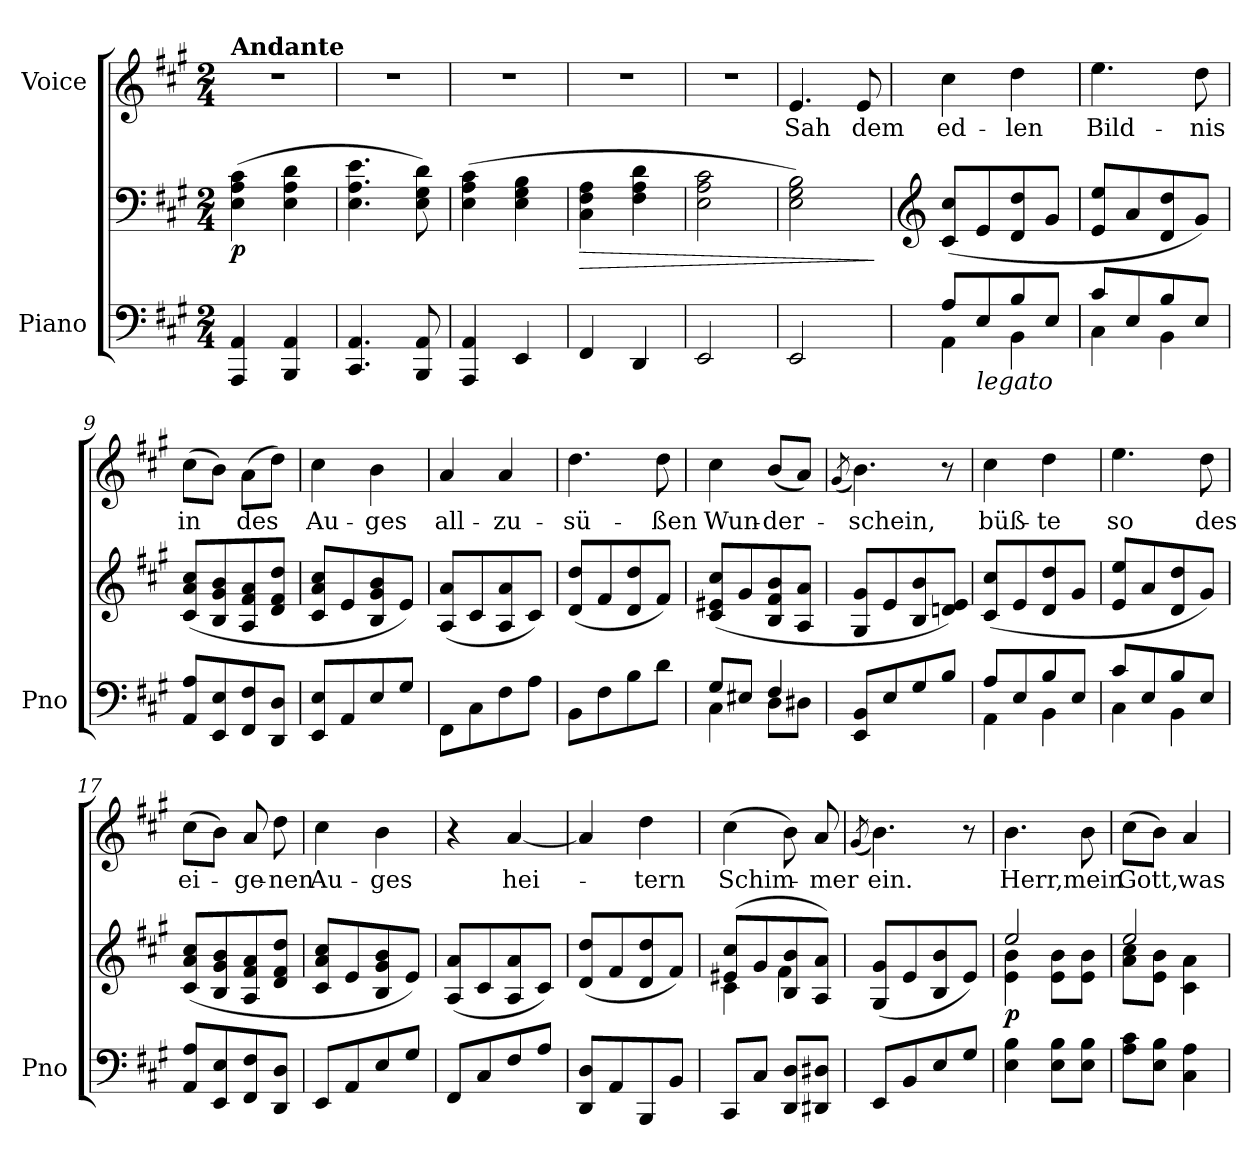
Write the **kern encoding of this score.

**kern	**kern	**dynam	**kern	**text
*part2	*part2	*part2	*part1	*part1
*staff3	*staff2	*staff2/3	*staff1	*staff1
*I"Piano	*	*	*I"Voice	*
*I'Pno	*	*	*	*
*clefF4	*clefF4	*	*clefG2	*
*k[f#c#g#]	*k[f#c#g#]	*	*k[f#c#g#]	*
*M2/4	*M2/4	*	*M2/4	*
=1	=1	=1	=1	=1
!	!	!	!LO:TX:a:B:t=Andante	!
!	!	!LO:DY:b	!	!
4AAA/ 4AA/	(4E\ 4A\ 4c#\	p	2r	.
4BBB/ 4AA/	4E\ 4A\ 4d\	.	.	.
=2	=2	=2	=2	=2
4.CC#/ 4.AA/	4.E\ 4.A\ 4.e\	.	2r	.
8BBB/ 8AA/	8E\ 8G#\ 8d\)	.	.	.
=3	=3	=3	=3	=3
4AAA/ 4AA/	(4E\ 4A\ 4c#\	.	2r	.
4EE/	4E\ 4G#\ 4B\	.	.	.
=4	=4	=4	=4	=4
!	!	!LO:HP:b	!	!
4FF#/	4C#\ 4F#\ 4A\	>	2r	.
4DD/	4F#\ 4A\ 4d\	.	.	.
=5	=5	=5	=5	=5
2EE/	2E\ 2A\ 2c#\	.	2r	.
=6	=6	=6	=6	=6
!	!	!	!	!LO:LY:b
2EE/	2E\ 2G#\ 2B\)	.	4.e/	Sah
!	!	!	!	!LO:LY:b
.	.	.	8e/	dem
.	.	]	.	.
=7	=7	=7	=7	=7
*	*clefG2	*	*	*
*^	*	*	*	*
!	!	!	!	!	!LO:LY:b
8A/L	4AA\	(8c#/ 8cc#/L	.	4cc#\	ed-
!LO:TX:b:i:t=legato	!	!	!	!	!
8E/	.	8e/	.	.	.
!	!	!	!	!	!LO:LY:b
8B/	4BB\	8d/ 8dd/	.	4dd\	-len
8E/J	.	8g#/J	.	.	.
=8	=8	=8	=8	=8	=8
!	!	!	!	!	!LO:LY:b
8c#/L	4C#\	8e/ 8ee/L	.	4.ee\	Bild-
8E/	.	8a/	.	.	.
8B/	4BB\	8d/ 8dd/	.	.	.
!	!	!	!	!	!LO:LY:b
8E/J	.	8g#/J)	.	8dd\	-nis
*v	*v	*	*	*	*
=9	=9	=9	=9	=9
!	!	!	!	!LO:LY:b
8AA/ 8A/L	(8c#/ 8a/ 8cc#/L	.	(8cc#\L	in
8EE/ 8E/	8B/ 8g#/ 8b/	.	8b\J)	.
!	!	!	!	!LO:LY:b
8FF#/ 8F#/	8A/ 8f#/ 8a/	.	(8a\L	des
8DD/ 8D/J	8d/ 8f#/ 8dd/J	.	8dd\J)	.
!!LO:LB:g=z
=10	=10	=10	=10	=10
!	!	!	!	!LO:LY:b
8EE/ 8E/L	8c#/ 8a/ 8cc#/L	.	4cc#\	Au-
8AA/	8e/	.	.	.
!	!	!	!	!LO:LY:b
8E/	8B/ 8g#/ 8b/	.	4b\	-ges
8G#/J	8e/J)	.	.	.
!!LO:LB:g=z
=11	=11	=11	=11	=11
!	!	!	!	!LO:LY:b
8FF#\L	(8A/ 8a/L	.	4a/	all-
8C#\	8c#/	.	.	.
!	!	!	!	!LO:LY:b
8F#\	8A/ 8a/	.	4a/	-zu-
8A\J	8c#/J)	.	.	.
=12	=12	=12	=12	=12
!	!	!	!	!LO:LY:b
8BB\L	(8d/ 8dd/L	.	4.dd\	-sü-
8F#\	8f#/	.	.	.
8B\	8d/ 8dd/	.	.	.
!	!	!	!	!LO:LY:b
8d\J	8f#/J)	.	8dd\	-ßen
=13	=13	=13	=13	=13
*^	*	*	*	*
!	!	!	!	!	!LO:LY:b
8G#/L	4C#\	(8c#/ 8e#X/ 8cc#/L	.	4cc#\	Wun-
8E#X/J	.	8g#/	.	.	.
!	!	!	!	!	!LO:LY:b
4F#/	8D\L	8B/ 8f#/ 8b/	.	(8b/L	-der-
.	8D#X\J	8A/ 8a/J	.	8a/J)	.
*v	*v	*	*	*	*
=14	=14	=14	=14	=14
.	.	.	(8qg#/	.
!	!	!	!	!LO:LY:b
8EE/ 8BB/L	8G#/ 8g#/L	.	4.b\)	-schein,
8E/	8e/	.	.	.
8G#/	8B/ 8b/	.	.	.
8B/J	8dn/ 8e/J)	.	8r	.
=15	=15	=15	=15	=15
*^	*	*	*	*
!	!	!	!	!	!LO:LY:b
8A/L	4AA\	(8c#/ 8cc#/L	.	4cc#\	büß-
8E/	.	8e/	.	.	.
!	!	!	!	!	!LO:LY:b
8B/	4BB\	8d/ 8dd/	.	4dd\	-te
8E/J	.	8g#/J	.	.	.
=16	=16	=16	=16	=16	=16
!	!	!	!	!	!LO:LY:b
8c#/L	4C#\	8e/ 8ee/L	.	4.ee\	so
8E/	.	8a/	.	.	.
8B/	4BB\	8d/ 8dd/	.	.	.
!	!	!	!	!	!LO:LY:b
8E/J	.	8g#/J)	.	8dd\	des
*v	*v	*	*	*	*
=17	=17	=17	=17	=17
!	!	!	!	!LO:LY:b
8AA/ 8A/L	(8c#/ 8a/ 8cc#/L	.	(8cc#\L	ei-
8EE/ 8E/	8B/ 8g#/ 8b/	.	8b\J)	.
!	!	!	!	!LO:LY:b
8FF#/ 8F#/	8A/ 8f#/ 8a/	.	8a/	-ge-
!	!	!	!	!LO:LY:b
8DD/ 8D/J	8d/ 8f#/ 8dd/J	.	8dd\	-nen
!!LO:LB:g=z
=18	=18	=18	=18	=18
!	!	!	!	!LO:LY:b
8EE/L	8c#/ 8a/ 8cc#/L	.	4cc#\	Au-
8AA/	8e/	.	.	.
!	!	!	!	!LO:LY:b
8E/	8B/ 8g#/ 8b/	.	4b\	-ges
8G#/J	8e/J)	.	.	.
!!LO:PB:g=z
=19	=19	=19	=19	=19
8FF#/L	(8A/ 8a/L	.	4r	.
8C#/	8c#/	.	.	.
!	!	!	!	!LO:LY:b
8F#/	8A/ 8a/	.	[4a/	hei-
8A/J	8c#/J)	.	.	.
=20	=20	=20	=20	=20
8DD/ 8D/L	(8d/ 8dd/L	.	4a/]	.
8AA/	8f#/	.	.	.
!	!	!	!	!LO:LY:b
8BBB/	8d/ 8dd/	.	4dd\	-tern
8BB/J	8f#/J)	.	.	.
=21	=21	=21	=21	=21
*	*^	*	*	*
!	!	!	!	!	!LO:LY:b
8CC#/L	(8e#X/ 8cc#/L	4c#\	.	(4cc#\	Schim-
8C#/J	8g#/	.	.	.	.
8DD/ 8D/L	8B/ 8b/	4f#\	.	8b\)	.
!	!	!	!	!	!LO:LY:b
8DD#X/ 8D#X/J	8A/ 8a/J)	.	.	8a/	-mer
*	*v	*v	*	*	*
=22	=22	=22	=22	=22
.	.	.	(8qg#/	.
!	!	!	!	!LO:LY:b
8EE/L	(8G#/ 8g#/L	.	4.b\)	ein.
8BB/	8e/	.	.	.
8E/	8B/ 8b/	.	.	.
8G#/J	8e/J)	.	8r	.
=23	=23	=23	=23	=23
*	*^	*	*	*
!	!	!	!LO:DY:b	!	!LO:LY:b
4E\ 4B\	2ee/	4e\ 4b\	p	4.b\	Herr,
8E\ 8B\L	.	8e\ 8b\L	.	.	.
!	!	!	!	!	!LO:LY:b
8E\ 8B\J	.	8e\ 8b\J	.	8b\	mein
=24	=24	=24	=24	=24	=24
!	!	!	!	!	!LO:LY:b
8A\ 8c#\L	2ee/	8a\ 8cc#\L	.	(8cc#\L	Gott,
8E\ 8B\J	.	8e\ 8b\J	.	8b\J)	.
!	!	!	!	!	!LO:LY:b
4C#\ 4A\	.	4c#\ 4a\	.	4a/	was
*	*v	*v	*	*	*
=	=	=	=	=
*-	*-	*-	*-	*-
